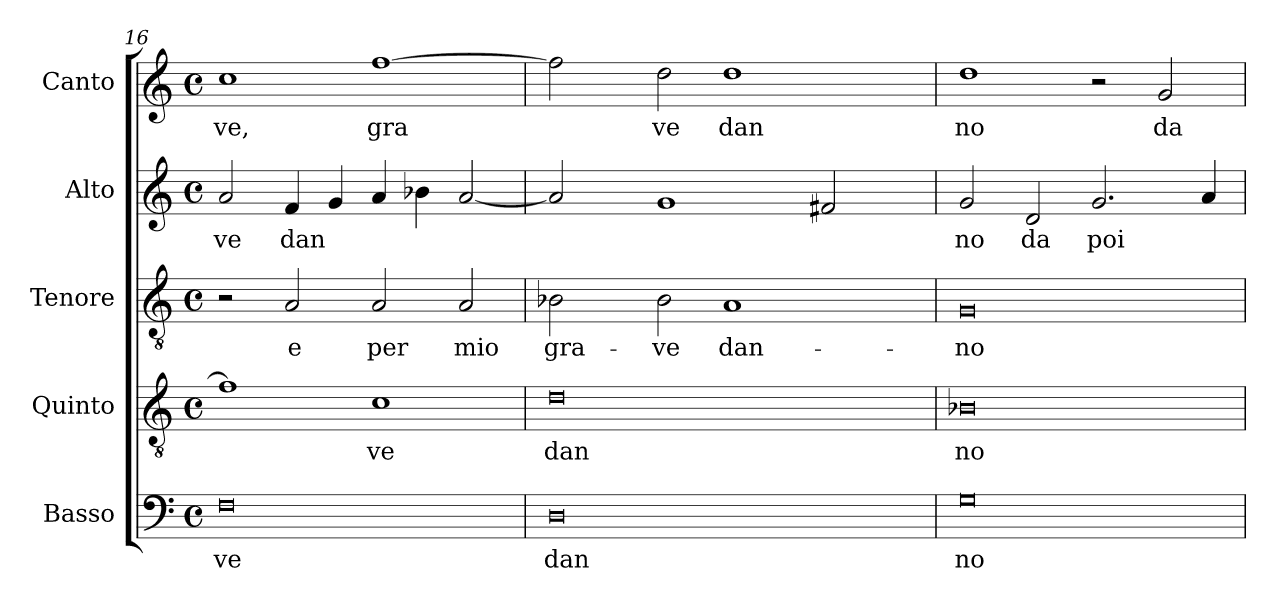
**kern	**text	**kern	**text	**kern	**text	**kern	**text	**kern	**text
*part5	*part5	*part4	*part4	*part3	*part3	*part2	*part2	*part1	*part1
*staff5	*staff5	*staff4	*staff4	*staff3	*staff3	*staff2	*staff2	*staff1	*staff1
*I"Basso	*	*I"Quinto	*	*I"Tenore	*	*I"Alto	*	*I"Canto	*
*clefF4	*	*clefGv2	*	*clefGv2	*	*clefG2	*	*clefG2	*
*M4/4	*	*M4/4	*	*M4/4	*	*M4/4	*	*M4/4	*
*met(c)	*	*met(c)	*	*met(c)	*	*met(c)	*	*met(c)	*
=16	=16	=16	=16	=16	=16	=16	=16	=16	=16
!	!LO:LY:b:cj	!	!	!	!	!	!LO:LY:b:cj	!	!LO:LY:b:cj
0F	ve	1f]	.	2r	.	2a/	ve	1cc	ve,
!	!	!	!	!	!LO:LY:b:cj	!	!LO:LY:b	!	!
.	.	.	.	2A/	e	4f/	dan	.	.
.	.	.	.	.	.	4g/	.	.	.
!	!	!	!LO:LY:b:cj	!	!LO:LY:b:cj	!	!	!	!LO:LY:b:cj
.	.	1c	ve	2A/	per	4a/	.	[>1ff	gra
.	.	.	.	.	.	4b-\	.	.	.
!	!	!	!	!	!LO:LY:b:cj	!	!	!	!
.	.	.	.	2A/	mio	[>2a/	.	.	.
!!LO:PB:g=z
=17	=17	=17	=17	=17	=17	=17	=17	=17	=17
!	!LO:LY:b:cj	!	!LO:LY:b:cj	!	!LO:LY:b:cj	!	!	!	!
*	*	*	*	*	*	*^	*	*^	*
0D	dan	0d	dan	2B-X\	gra-	2a/]	4ryy	.	2ff\]	32.ryy	.
.	.	.	.	.	.	.	.	.	.	1ryy	.
.	.	.	.	.	.	.	32.ryy	.	.	.	.
.	.	.	.	.	.	.	1ryy	.	.	.	.
!	!	!	!	!	!LO:LY:b:cj	!	!	!	!	!	!LO:LY:b:cj
.	.	.	.	2B-\	-ve	1g	.	.	2dd\	.	ve
!	!	!	!	!	!LO:LY:b:cj	!	!	!	!	!	!LO:LY:b:cj
.	.	.	.	1A	dan-	.	.	.	1dd	.	dan
.	.	.	.	.	.	.	.	.	.	2ryy	.
.	.	.	.	.	.	.	2ryy	.	.	.	.
.	.	.	.	.	.	2f#/	.	.	.	.	.
.	.	.	.	.	.	.	.	.	.	4ryy	.
.	.	.	.	.	.	.	8ryy	.	.	8ryy	.
.	.	.	.	.	.	.	16ryy	.	.	16ryy	.
.	.	.	.	.	.	.	64ryy	.	.	64ryy	.
=18	=18	=18	=18	=18	=18	=18	=18	=18	=18	=18	=18
!	!LO:LY:b:cj	!	!LO:LY:b:cj	!	!LO:LY:b:cj	!	!	!LO:LY:b:cj	!	!	!LO:LY:b:cj
*	*	*	*	*	*	*v	*v	*	*	*	*
*	*	*	*	*	*	*	*	*v	*v	*
0G	no	0B-X	no	0G	-no	2g/	no	1dd	no
!	!	!	!	!	!	!	!LO:LY:b:cj	!	!
.	.	.	.	.	.	2d/	da	.	.
!	!	!	!	!	!	!	!LO:LY:b	!	!
.	.	.	.	.	.	2.g/	poi	2r	.
!	!	!	!	!	!	!	!	!	!LO:LY:b:cj
.	.	.	.	.	.	.	.	2g/	da
.	.	.	.	.	.	4a/	.	.	.
=	=	=	=	=	=	=	=	=	=
*-	*-	*-	*-	*-	*-	*-	*-	*-	*-
